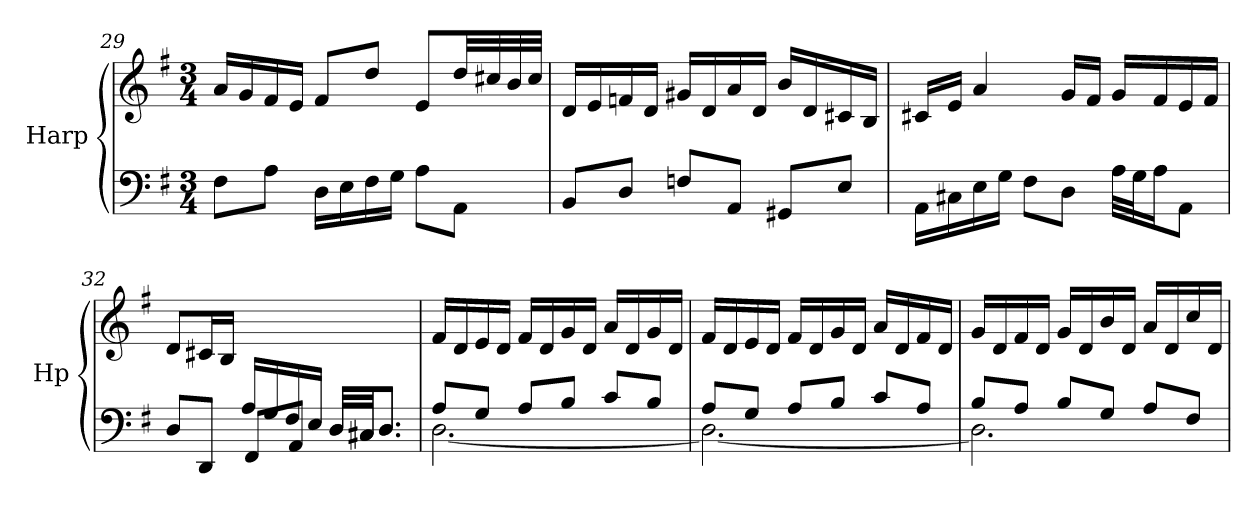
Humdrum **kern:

**kern	**kern
*part1	*part1
*staff2	*staff1
*I"Harp	*
*I'Hp	*
*clefF4	*clefG2
*k[f#]	*k[f#]
*M3/4	*M3/4
=29	=29
8F#\L	16a/LL
.	16g/
8A\J	16f#/
.	16e/JJ
16D\LL	8f#/L
16E\	.
16F#\	8dd/J
16G\JJ	.
8A\L	8e/L
8AA\J	32dd/LL
.	32cc#X/
.	32b/
.	32cc#/JJJ
=30	=30
8BB/L	16d/LL
.	16e/
8D/J	16fn/
.	16d/JJ
8Fn/L	16g#X/LL
.	16d/
8AA/J	16a/
.	16d/JJ
8GG#X/L	16b/LL
.	16d/
8E/J	16c#X/
.	16B/JJ
!!LO:LB:g=z
=31	=31
16AA\LL	16c#X/LL
16C#X\	16e/JJ
16E\	4a/
16G\JJ	.
8F#\L	.
8D\J	16g/LL
.	16f#/JJ
32A\LLL	16g/LL
32G\J	.
16A\J	16f#/
8AA\J	16e/
.	16f#/JJ
=32	=32
*^	*
4ryy	8D/L	8d/L
.	8DD/J	16c#X/L
.	.	16B/JJ
16A/LL	8FF#/L	2ryy
16G/	.	.
16F#/	8AA/J	.
16E/JJ	.	.
32D/LLL	32D/LLL	.
32C#X/JJ	32C#X/JJ	.
8.D/J	8.D/J	.
=33	=33	=33
8A/L	[2.D\	16f#/LL
.	.	16d/
8G/J	.	16e/
.	.	16d/JJ
8A/L	.	16f#/LL
.	.	16d/
8B/J	.	16g/
.	.	16d/JJ
8c/L	.	16a/LL
.	.	16d/
8B/J	.	16g/
.	.	16d/JJ
!!LO:PB:g=z
=34	=34	=34
8A/L	2.D\_	16f#/LL
.	.	16d/
8G/J	.	16e/
.	.	16d/JJ
8A/L	.	16f#/LL
.	.	16d/
8B/J	.	16g/
.	.	16d/JJ
8c/L	.	16a/LL
.	.	16d/
8A/J	.	16f#/
.	.	16d/JJ
=35	=35	=35
8B/L	2.D\]	16g/LL
.	.	16d/
8A/J	.	16f#/
.	.	16d/JJ
8B/L	.	16g/LL
.	.	16d/
8G/J	.	16b/
.	.	16d/JJ
8A/L	.	16a/LL
.	.	16d/
8F#/J	.	16cc/
.	.	16d/JJ
*v	*v	*
=	=
*-	*-
